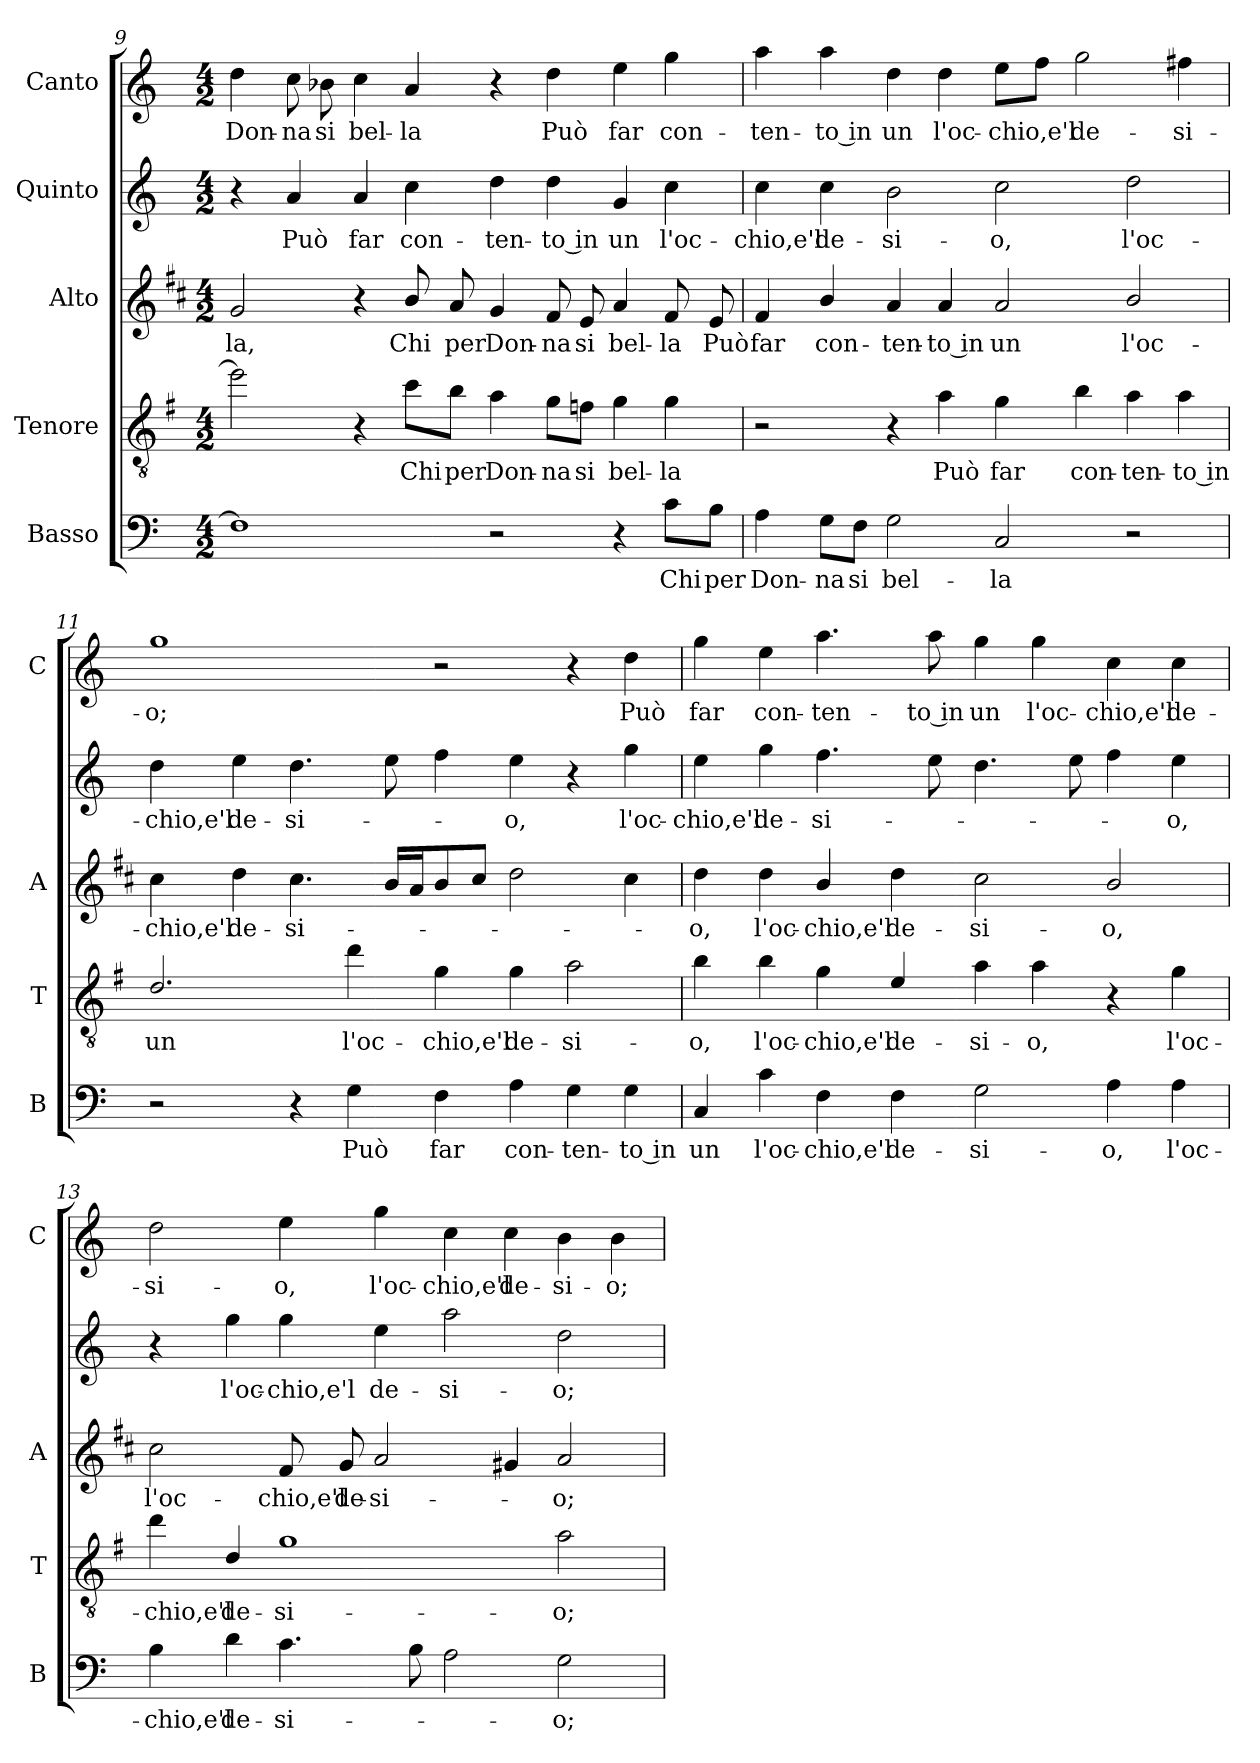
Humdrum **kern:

**kern	**text	**kern	**text	**kern	**text	**kern	**text	**kern	**text
*part5	*part5	*part4	*part4	*part3	*part3	*part2	*part2	*part1	*part1
*staff5	*staff5	*staff4	*staff4	*staff3	*staff3	*staff2	*staff2	*staff1	*staff1
*I"Basso	*	*I"Tenore	*	*I"Alto	*	*I"Quinto	*	*I"Canto	*
*I'B	*	*I'T	*	*I'A	*	*	*	*I'C	*
*clefF4	*	*clefGv2	*	*clefG2	*	*clefG2	*	*clefG2	*
*	*	*ITrd4c7	*	*ITrd1c2	*	*	*	*	*
*k[]	*	*k[]	*	*k[]	*	*k[]	*	*k[]	*
*C:	*	*C:	*	*C:	*	*C:	*	*C:	*
*M4/2	*	*M4/2	*	*M4/2	*	*M4/2	*	*M4/2	*
=9	=9	=9	=9	=9	=9	=9	=9	=9	=9
!	!	!	!	!	!LO:LY:b	!	!	!	!LO:LY:b
1F]	.	2a\]	.	2f/	-la,	4r	.	4dd\	Don-
!	!	!	!	!	!	!	!LO:LY:b	!	!LO:LY:b
.	.	.	.	.	.	4a/	Può	8cc\	-na
!	!	!	!	!	!	!	!	!	!LO:LY:b
.	.	.	.	.	.	.	.	8b-X\	si
!	!	!	!	!	!	!	!LO:LY:b	!	!LO:LY:b
.	.	4r	.	4r	.	4a/	far	4cc\	bel-
!	!	!	!LO:LY:b	!	!LO:LY:b	!	!LO:LY:b	!	!LO:LY:b
.	.	8f\L	Chi	8a/	Chi	4cc\	con-	4a/	-la
!	!	!	!LO:LY:b	!	!LO:LY:b	!	!	!	!
.	.	8e\J	per	8g/	per	.	.	.	.
!	!	!	!LO:LY:b	!	!LO:LY:b	!	!LO:LY:b	!	!
2r	.	4d\	Don-	4f/	Don-	4dd\	-ten-	4r	.
!	!	!	!LO:LY:b	!	!LO:LY:b	!	!LO:LY:b	!	!LO:LY:b
.	.	8c\L	-na	8e/	-na	4dd\	-to in	4dd\	Può
!	!	!	!LO:LY:b	!	!LO:LY:b	!	!	!	!
.	.	8B-X\J	si	8d/	si	.	.	.	.
!	!	!	!LO:LY:b	!	!LO:LY:b	!	!LO:LY:b	!	!LO:LY:b
4r	.	4c\	bel-	4g/	bel-	4g/	un	4ee\	far
!	!LO:LY:b	!	!LO:LY:b	!	!LO:LY:b	!	!LO:LY:b	!	!LO:LY:b
8c\L	Chi	4c\	-la	8e/	-la	4cc\	l'oc-	4gg\	con-
!	!LO:LY:b	!	!	!	!LO:LY:b	!	!	!	!
8B\J	per	.	.	8d/	Può	.	.	.	.
!!LO:LB:g=z
=10	=10	=10	=10	=10	=10	=10	=10	=10	=10
!	!LO:LY:b	!	!	!	!LO:LY:b	!	!LO:LY:b	!	!LO:LY:b
4A\	Don-	2r	.	4e/	far	4cc\	-chio,e'l	4aa\	-ten-
!	!LO:LY:b	!	!	!	!LO:LY:b	!	!LO:LY:b	!	!LO:LY:b
8G\L	-na	.	.	4a/	con-	4cc\	de-	4aa\	-to in
!	!LO:LY:b	!	!	!	!	!	!	!	!
8F\J	si	.	.	.	.	.	.	.	.
!	!LO:LY:b	!	!	!	!LO:LY:b	!	!LO:LY:b	!	!LO:LY:b
2G\	bel-	4r	.	4g/	-ten-	2b\	-si-	4dd\	un
!	!	!	!LO:LY:b	!	!LO:LY:b	!	!	!	!LO:LY:b
.	.	4d\	Può	4g/	-to in	.	.	4dd\	l'oc-
!	!LO:LY:b	!	!LO:LY:b	!	!LO:LY:b	!	!LO:LY:b	!	!LO:LY:b
2C/	-la	4c\	far	2g/	un	2cc\	-o,	8ee\L	-chio,e'l
.	.	.	.	.	.	.	.	8ff\J	.
!	!	!	!LO:LY:b	!	!	!	!	!	!LO:LY:b
.	.	4e\	con-	.	.	.	.	2gg\	de-
!	!	!	!LO:LY:b	!	!LO:LY:b	!	!LO:LY:b	!	!
2r	.	4d\	-ten-	2a/	l'oc-	2dd\	l'oc-	.	.
!	!	!	!LO:LY:b	!	!	!	!	!	!LO:LY:b
.	.	4d\	-to in	.	.	.	.	4ff#X\	-si-
=11	=11	=11	=11	=11	=11	=11	=11	=11	=11
!	!	!	!LO:LY:b	!	!LO:LY:b	!	!LO:LY:b	!	!LO:LY:b
2r	.	2.G/	un	4b\	-chio,e'l	4dd\	-chio,e'l	1gg	-o;
!	!	!	!	!	!LO:LY:b	!	!LO:LY:b	!	!
.	.	.	.	4cc\	de-	4ee\	de-	.	.
!	!	!	!	!	!LO:LY:b	!	!LO:LY:b	!	!
4r	.	.	.	4.b\	-si-	4.dd\	-si-	.	.
!	!LO:LY:b	!	!LO:LY:b	!	!	!	!	!	!
4G\	Può	4g\	l'oc-	.	.	.	.	.	.
.	.	.	.	16a/LL	.	8ee\	.	.	.
.	.	.	.	16g/J	.	.	.	.	.
!	!LO:LY:b	!	!LO:LY:b	!	!	!	!	!	!
4F\	far	4c\	-chio,e'l	8a/	.	4ff\	.	2r	.
.	.	.	.	8b/J	.	.	.	.	.
!	!LO:LY:b	!	!LO:LY:b	!	!	!	!LO:LY:b	!	!
4A\	con-	4c\	de-	2cc\	.	4ee\	-o,	.	.
!	!LO:LY:b	!	!LO:LY:b	!	!	!	!	!	!
4G\	-ten-	2d\	-si-	.	.	4r	.	4r	.
!	!LO:LY:b	!	!	!	!	!	!LO:LY:b	!	!LO:LY:b
4G\	-to in	.	.	4b\	.	4gg\	l'oc-	4dd\	Può
!!LO:PB:g=z
=12	=12	=12	=12	=12	=12	=12	=12	=12	=12
!	!LO:LY:b	!	!LO:LY:b	!	!LO:LY:b	!	!LO:LY:b	!	!LO:LY:b
4C/	un	4e\	-o,	4cc\	-o,	4ee\	-chio,e'l	4gg\	far
!	!LO:LY:b	!	!LO:LY:b	!	!LO:LY:b	!	!LO:LY:b	!	!LO:LY:b
4c\	l'oc-	4e\	l'oc-	4cc\	l'oc-	4gg\	de-	4ee\	con-
!	!LO:LY:b	!	!LO:LY:b	!	!LO:LY:b	!	!LO:LY:b	!	!LO:LY:b
4F\	-chio,e'l	4c\	-chio,e'l	4a/	-chio,e'l	4.ff\	-si-	4.aa\	-ten-
!	!LO:LY:b	!	!LO:LY:b	!	!LO:LY:b	!	!	!	!
4F\	de-	4A/	de-	4cc\	de-	.	.	.	.
!	!	!	!	!	!	!	!	!	!LO:LY:b
.	.	.	.	.	.	8ee\	.	8aa\	-to in
!	!LO:LY:b	!	!LO:LY:b	!	!LO:LY:b	!	!	!	!LO:LY:b
2G\	-si-	4d\	-si-	2b\	-si-	4.dd\	.	4gg\	un
!	!	!	!LO:LY:b	!	!	!	!	!	!LO:LY:b
.	.	4d\	-o,	.	.	.	.	4gg\	l'oc-
.	.	.	.	.	.	8ee\	.	.	.
!	!LO:LY:b	!	!	!	!LO:LY:b	!	!	!	!LO:LY:b
4A\	-o,	4r	.	2a/	-o,	4ff\	.	4cc\	-chio,e'l
!	!LO:LY:b	!	!LO:LY:b	!	!	!	!LO:LY:b	!	!LO:LY:b
4A\	l'oc-	4c\	l'oc-	.	.	4ee\	-o,	4cc\	de-
=13	=13	=13	=13	=13	=13	=13	=13	=13	=13
!	!LO:LY:b	!	!LO:LY:b	!	!LO:LY:b	!	!	!	!LO:LY:b
4B\	-chio,e'l	4g\	-chio,e'l	2b\	l'oc-	4r	.	2dd\	-si-
!	!LO:LY:b	!	!LO:LY:b	!	!	!	!LO:LY:b	!	!
4d\	de-	4G/	de-	.	.	4gg\	l'oc-	.	.
!	!LO:LY:b	!	!LO:LY:b	!	!LO:LY:b	!	!LO:LY:b	!	!LO:LY:b
4.c\	-si-	1c	-si-	8e/	-chio,e'l	4gg\	-chio,e'l	4ee\	-o,
!	!	!	!	!	!LO:LY:b	!	!	!	!
.	.	.	.	8f/	de-	.	.	.	.
!	!	!	!	!	!LO:LY:b	!	!LO:LY:b	!	!LO:LY:b
.	.	.	.	2g/	-si-	4ee\	de-	4gg\	l'oc-
8B\	.	.	.	.	.	.	.	.	.
!	!	!	!	!	!	!	!LO:LY:b	!	!LO:LY:b
2A\	.	.	.	.	.	2aa\	-si-	4cc\	-chio,e'l
!	!	!	!	!	!	!	!	!	!LO:LY:b
.	.	.	.	4f#X/	.	.	.	4cc\	de-
!	!LO:LY:b	!	!LO:LY:b	!	!LO:LY:b	!	!LO:LY:b	!	!LO:LY:b
2G\	-o;	2d\	-o;	2g/	-o;	2dd\	-o;	4b\	-si-
!	!	!	!	!	!	!	!	!	!LO:LY:b
.	.	.	.	.	.	.	.	4b\	-o;
=	=	=	=	=	=	=	=	=	=
*-	*-	*-	*-	*-	*-	*-	*-	*-	*-
